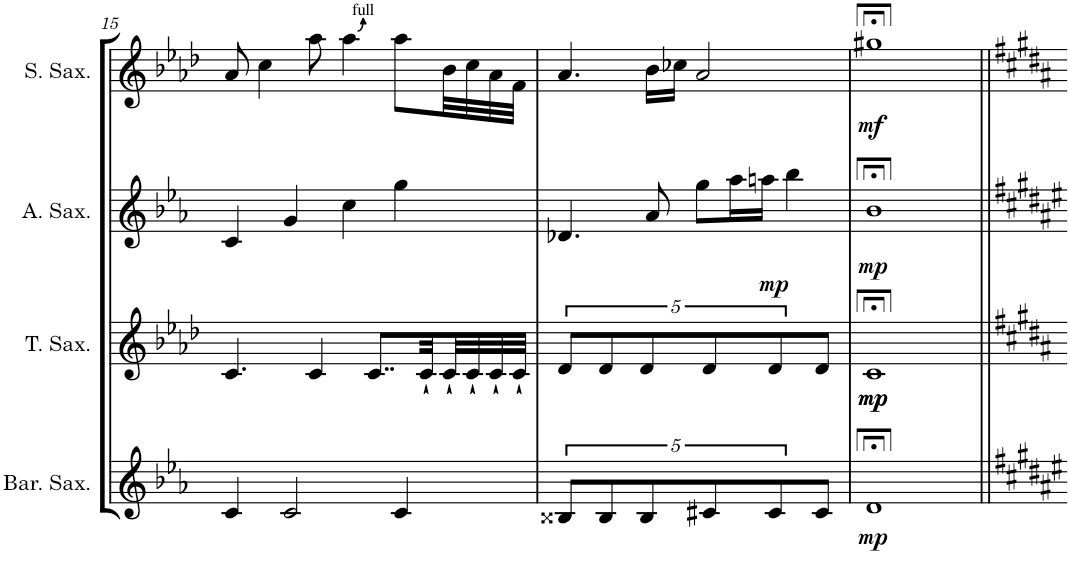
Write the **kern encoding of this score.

**kern	**dynam	**kern	**dynam	**kern	**dynam	**kern	**dynam
*part4	*part4	*part3	*part3	*part2	*part2	*part1	*part1
*staff4	*staff4	*staff3	*staff3	*staff2	*staff2	*staff1	*staff1
*I"Baritone Saxophone	*	*I"Tenor Saxophone	*	*I"Alto Saxophone	*	*I"Soprano Saxophone	*
*I'Bar. Sax.	*	*I'T. Sax.	*	*I'A. Sax.	*	*I'S. Sax.	*
!!LO:PB:g=z
*clefG2	*	*clefG2	*	*clefG2	*	*clefG2	*
*Trd12c21	*	*Trd8c14	*	*Trd5c9	*	*Trd1c2	*
*k[b-e-a-]	*	*k[b-e-a-d-]	*	*k[b-e-a-]	*	*k[b-e-a-d-]	*
*M4/4	*	*M4/4	*	*M4/4	*	*M4/4	*
=15	=15	=15	=15	=15	=15	=15	=15
4c/	.	4.c/	.	4c/	.	8a-/	.
.	.	.	.	.	.	4cc\	.
2c/	.	.	.	4g/	.	.	.
.	.	4c/	.	.	.	8aa-\	.
.	.	.	.	4cc\	.	4aa-\	.
.	.	8..c/L	.	.	.	.	.
4c/	.	.	.	4gg\	.	8aa-\L	.
.	.	32c`/LL	.	.	.	.	.
.	.	32c`/	.	.	.	32b-\LL	.
.	.	32c`/	.	.	.	32cc\	.
.	.	32c`/	.	.	.	32a-\	.
.	.	32c`/JJJ	.	.	.	32f\JJJ	.
=16	=16	=16	=16	=16	=16	=16	=16
40%7B##X/L	.	40%7d-/L	.	4.d-X/	.	4.a-/	.
40%7B##/	.	40%7d-/	.	.	.	.	.
40%7B##/	.	40%7d-/	.	.	.	.	.
.	.	.	.	8a-/	.	16b-\LL	.
.	.	.	.	.	.	16cc-X\JJ	.
.	.	.	.	8gg\L	.	2a-/	.
40%7c#X/	.	40%7d-/	.	.	.	.	.
.	.	.	.	16aa-\L	.	.	.
.	.	.	.	16aan\JJ	.	.	.
!	!	!	!LO:DY:a	!	!	!	!
40%7c#/	.	40%7d-/	mp	.	.	.	.
.	.	.	.	4bb-\	.	.	.
8c#/J	.	8d-/J	.	.	.	.	.
=17	=17	=17	=17	=17	=17	=17	=17
!	!LO:DY:b	!	!LO:DY:b	!	!	!	!
!	!	!	!LO:DY:n=1:b	!	!LO:DY:b	!	!LO:DY:b
1d;<	mp	1c;<	mp mp	1b-;<	mp	1gg#X;<	mf
=||	=||	=||	=||	=||	=||	=||	=||
*-	*-	*-	*-	*-	*-	*-	*-
